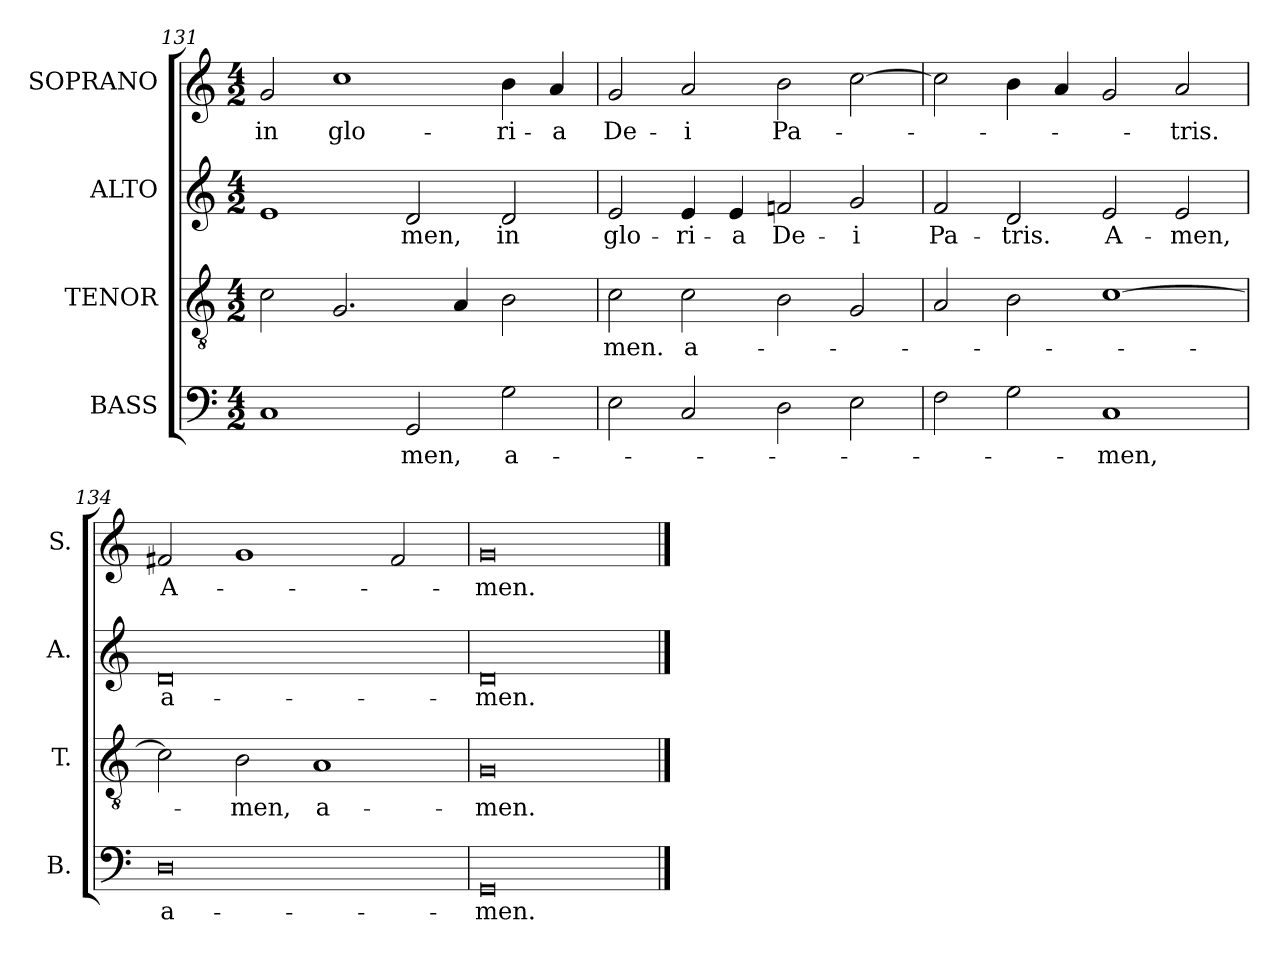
**kern	**text	**kern	**text	**kern	**text	**kern	**text
*part4	*part4	*part3	*part3	*part2	*part2	*part1	*part1
*staff4	*staff4	*staff3	*staff3	*staff2	*staff2	*staff1	*staff1
*I"BASS	*	*I"TENOR	*	*I"ALTO	*	*I"SOPRANO	*
*I'B.	*	*I'T.	*	*I'A.	*	*I'S.	*
*clefF4	*	*clefGv2	*	*clefG2	*	*clefG2	*
*	*	*ITrd7c12	*	*	*	*	*
*k[]	*	*k[]	*	*k[]	*	*k[]	*
*C:	*	*C:	*	*C:	*	*C:	*
*M4/2	*	*M4/2	*	*M4/2	*	*M4/2	*
=131	=131	=131	=131	=131	=131	=131	=131
!	!	!	!	!	!	!	!LO:LY:b:color=#000000
1Ci	.	2Ci\	.	1ei	.	2gi/	in
!	!	!	!	!	!	!	!LO:LY:b:color=#000000
.	.	2.GGi/	.	.	.	1cci	glo-
!	!LO:LY:b:color=#000000	!	!	!	!	!	!
!	!	!	!	!	!LO:LY:b:color=#000000	!	!
2GGi/	-men,	.	.	2di/	-men,	.	.
.	.	4AAi/	.	.	.	.	.
!	!LO:LY:b:color=#000000	!	!	!	!	!	!
!	!	!	!	!	!LO:LY:b:color=#000000	!	!
!	!	!	!	!	!	!	!LO:LY:b:color=#000000
2Gi\	a-	2BBi\	.	2di/	in	4bi\	-ri-
!	!	!	!	!	!	!	!LO:LY:b:color=#000000
.	.	.	.	.	.	4ai/	-a
=132	=132	=132	=132	=132	=132	=132	=132
!	!	!	!LO:LY:b:color=#000000	!	!	!	!
!	!	!	!	!	!LO:LY:b:color=#000000	!	!
!	!	!	!	!	!	!	!LO:LY:b:color=#000000
2Ei\	.	2Ci\	-men.	2ei/	glo-	2gi/	De-
!	!	!	!LO:LY:b:color=#000000	!	!	!	!
!	!	!	!	!	!LO:LY:b:color=#000000	!	!
!	!	!	!	!	!	!	!LO:LY:b:color=#000000
2Ci/	.	2Ci\	a-	4ei/	-ri-	2ai/	-i
!	!	!	!	!	!LO:LY:b:color=#000000	!	!
.	.	.	.	4ei/	-a	.	.
!	!	!	!	!	!LO:LY:b:color=#000000	!	!
!	!	!	!	!	!	!	!LO:LY:b:color=#000000
2Di\	.	2BBi\	.	2fni/	De-	2bi\	Pa-
!	!	!	!	!	!LO:LY:b:color=#000000	!	!
2Ei\	.	2GGi/	.	2gi/	-i	[2cci\	.
=133	=133	=133	=133	=133	=133	=133	=133
!	!	!	!	!	!LO:LY:b:color=#000000	!	!
2Fi\	.	2AAi/	.	2fi/	Pa-	2cci\]	.
!	!	!	!	!	!LO:LY:b:color=#000000	!	!
2Gi\	.	2BBi\	.	2di/	-tris.	4bi\	.
.	.	.	.	.	.	4ai/	.
!	!LO:LY:b:color=#000000	!	!	!	!	!	!
!	!	!	!	!	!LO:LY:b:color=#000000	!	!
1Ci	-men,	[1Ci	.	2ei/	A-	2gi/	.
!	!	!	!	!	!LO:LY:b:color=#000000	!	!
!	!	!	!	!	!	!	!LO:LY:b:color=#000000
.	.	.	.	2ei/	-men,	2ai/	-tris.
=134	=134	=134	=134	=134	=134	=134	=134
!	!LO:LY:b:color=#000000	!	!	!	!	!	!
!	!	!	!	!	!LO:LY:b:color=#000000	!	!
!	!	!	!	!	!	!	!LO:LY:b:color=#000000
0Di	a-	2Ci\]	.	0di	a-	2f#Xi/	A-
!	!	!	!LO:LY:b:color=#000000	!	!	!	!
.	.	2BBi\	-men,	.	.	1gi	.
!	!	!	!LO:LY:b:color=#000000	!	!	!	!
.	.	1AAi	a-	.	.	.	.
.	.	.	.	.	.	2f#i/	.
=135	=135	=135	=135	=135	=135	=135	=135
!	!LO:LY:b:color=#000000	!	!	!	!	!	!
!	!	!	!LO:LY:b:color=#000000	!	!	!	!
!	!	!	!	!	!LO:LY:b:color=#000000	!	!
!	!	!	!	!	!	!	!LO:LY:b:color=#000000
0GGi	-men.	0GGi	-men.	0di	-men.	0gi	-men.
==	==	==	==	==	==	==	==
*-	*-	*-	*-	*-	*-	*-	*-
